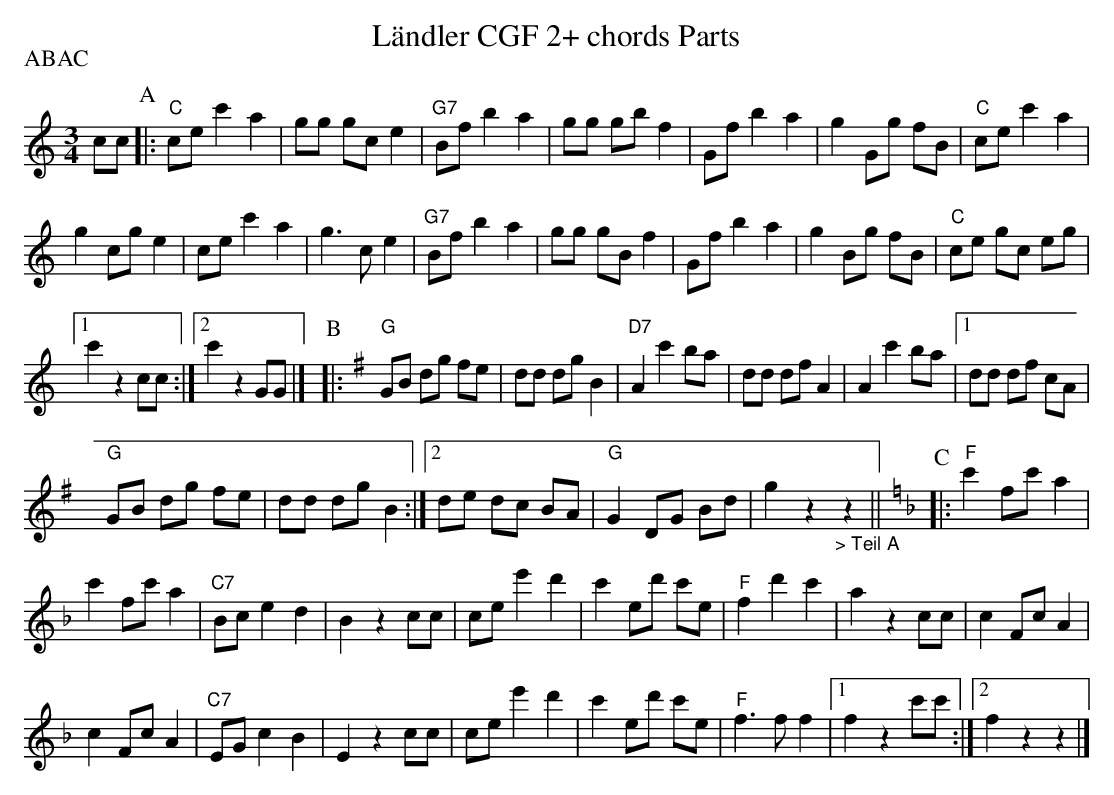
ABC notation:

X:1
T:L\"andler CGF 2+ chords Parts
P:ABAC
M:3/4
L:1/8
K:Cmaj%%MIDI gchordon
cc [P:A] |: "C"ce c'2a2 | gg gc e2 | "G7"Bf b2a2 | gg gb f2 | Gf b2a2 | g2 Gg fB | "C"ce c'2a2 |
g2cge2 | ce c'2a2 | g3ce2 | "G7"Bf b2a2 | gg gB f2 | Gf b2a2 | g2 Bg fB | "C"ce gc eg |1
c'2z2cc :|2 c'2z2GG |] [P:B] |: [K:Gmaj] "G"GB dg fe | dd dgB2 | "D7"A2c'2ba | dd df A2 | A2c'2ba |1 dd df cA |
"G"GB dg fe | dd dgB2 :|2 de dc BA | "G"G2 DG Bd | g2z2"_> Teil A"z2 || [K:Fmaj] [P:C] |: "F"c'2 fc' a2 |
c'2 fc' a2 | "C7"Bc e2d2 | B2z2cc | ce e'2d'2 | c'2 ed' c'e | "F"f2d'2c'2 | a2z2cc | c2Fc A2 |
c2FcA2 | "C7"EG c2B2 | E2z2cc | ce e'2d'2 | c'2 ed' c'e | "F"f3ff2 |1 f2z2c'c' :|2 f2z2z2 |]
